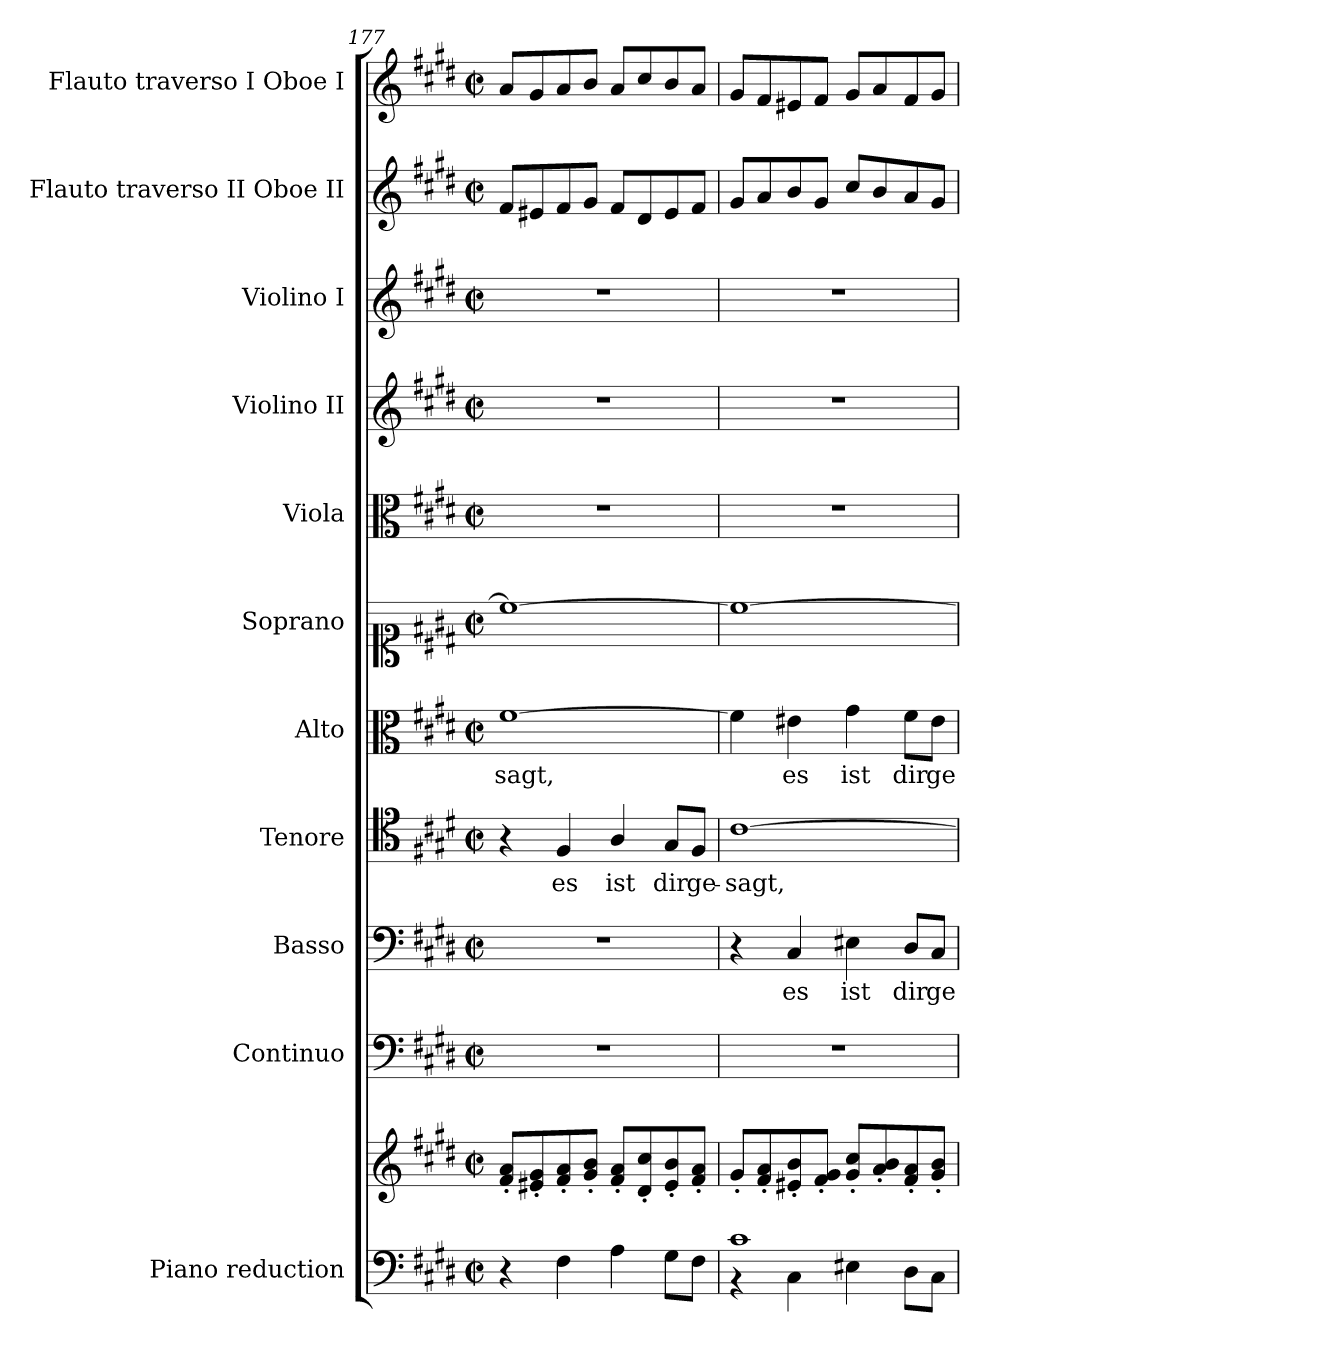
**kern	**kern	**kern	**kern	**text	**kern	**text	**kern	**text	**kern	**kern	**kern	**kern	**kern	**kern
*part11	*part11	*part10	*part9	*part9	*part8	*part8	*part7	*part7	*part6	*part5	*part4	*part3	*part2	*part1
*staff12	*staff11	*staff10	*staff9	*staff9	*staff8	*staff8	*staff7	*staff7	*staff6	*staff5	*staff4	*staff3	*staff2	*staff1
*I"Piano reduction	*	*I"Continuo	*I"Basso	*	*I"Tenore	*	*I"Alto	*	*I"Soprano	*I"Viola	*I"Violino II	*I"Violino I	*I"Flauto traverso II Oboe II	*I"Flauto traverso I Oboe I
*I'Pno	*	*	*	*	*	*	*	*	*	*	*	*	*I'Ob	*I'Ob
*clefF4	*clefG2	*clefF4	*clefF4	*	*clefC4	*	*clefC3	*	*clefC1	*clefC3	*clefG2	*clefG2	*clefG2	*clefG2
*k[f#c#g#d#]	*k[f#c#g#d#]	*k[f#c#g#d#]	*k[f#c#g#d#]	*	*k[f#c#g#d#]	*	*k[f#c#g#d#]	*	*k[f#c#g#d#]	*k[f#c#g#d#]	*k[f#c#g#d#]	*k[f#c#g#d#]	*k[f#c#g#d#]	*k[f#c#g#d#]
*M2/2	*M2/2	*M2/2	*M2/2	*	*M2/2	*	*M2/2	*	*M2/2	*M2/2	*M2/2	*M2/2	*M2/2	*M2/2
*met(c|)	*met(c|)	*met(c|)	*met(c|)	*	*met(c|)	*	*met(c|)	*	*met(c|)	*met(c|)	*met(c|)	*met(c|)	*met(c|)	*met(c|)
=177	=177	=177	=177	=177	=177	=177	=177	=177	=177	=177	=177	=177	=177	=177
!	!	!	!	!	!	!	!	!LO:LY:b	!	!	!	!	!	!
4r	8f#/' 8a/'L	1r	1r	.	4r	.	[1f#	sagt,	1cc#_	1r	1r	1r	8f#/L	8a/L
.	8e#X/' 8g#/'	.	.	.	.	.	.	.	.	.	.	.	8e#X/	8g#/
!	!	!	!	!	!	!LO:LY:b	!	!	!	!	!	!	!	!
4F#\	8f#/' 8a/'	.	.	.	4F#/	es	.	.	.	.	.	.	8f#/	8a/
.	8g#/' 8b/'J	.	.	.	.	.	.	.	.	.	.	.	8g#/J	8b/J
!	!	!	!	!	!	!LO:LY:b	!	!	!	!	!	!	!	!
4A\	8f#/' 8a/'L	.	.	.	4A/	ist	.	.	.	.	.	.	8f#/L	8a/L
.	8d#/' 8cc#/'	.	.	.	.	.	.	.	.	.	.	.	8d#/	8cc#/
!	!	!	!	!	!	!LO:LY:b	!	!	!	!	!	!	!	!
8G#\L	8e#/' 8b/'	.	.	.	8G#/L	dir	.	.	.	.	.	.	8e#/	8b/
!	!	!	!	!	!	!LO:LY:b	!	!	!	!	!	!	!	!
8F#\J	8f#/' 8a/'J	.	.	.	8F#/J	ge-	.	.	.	.	.	.	8f#/J	8a/J
=178	=178	=178	=178	=178	=178	=178	=178	=178	=178	=178	=178	=178	=178	=178
*^	*	*	*	*	*	*	*	*	*	*	*	*	*	*
!	!	!	!	!	!	!	!LO:LY:b	!	!	!	!	!	!	!	!
1c#	4r	8g#'/L	1r	4r	.	[1c#	sagt,	4f#\]	.	1cc#_	1r	1r	1r	8g#/L	8g#/L
.	.	8f#/' 8a/'	.	.	.	.	.	.	.	.	.	.	.	8a/	8f#/
!	!	!	!	!	!LO:LY:b	!	!	!	!LO:LY:b	!	!	!	!	!	!
.	4C#\	8e#X/' 8b/'	.	4C#/	es	.	.	4e#X\	es	.	.	.	.	8b/	8e#X/
.	.	8f#/' 8g#/'J	.	.	.	.	.	.	.	.	.	.	.	8g#/J	8f#/J
!	!	!	!	!	!LO:LY:b	!	!	!	!LO:LY:b	!	!	!	!	!	!
.	4E#X\	8g#/' 8cc#/'L	.	4E#X\	ist	.	.	4g#\	ist	.	.	.	.	8cc#/L	8g#/L
.	.	8a/' 8b/'	.	.	.	.	.	.	.	.	.	.	.	8b/	8a/
!	!	!	!	!	!LO:LY:b	!	!	!	!LO:LY:b	!	!	!	!	!	!
.	8D#\L	8f#/' 8a/'	.	8D#/L	dir	.	.	8f#\L	dir	.	.	.	.	8a/	8f#/
!	!	!	!	!	!LO:LY:b	!	!	!	!LO:LY:b	!	!	!	!	!	!
.	8C#\J	8g#/' 8b/'J	.	8C#/J	ge-	.	.	8e#\J	ge-	.	.	.	.	8g#/J	8g#/J
*v	*v	*	*	*	*	*	*	*	*	*	*	*	*	*	*
=	=	=	=	=	=	=	=	=	=	=	=	=	=	=
*-	*-	*-	*-	*-	*-	*-	*-	*-	*-	*-	*-	*-	*-	*-
